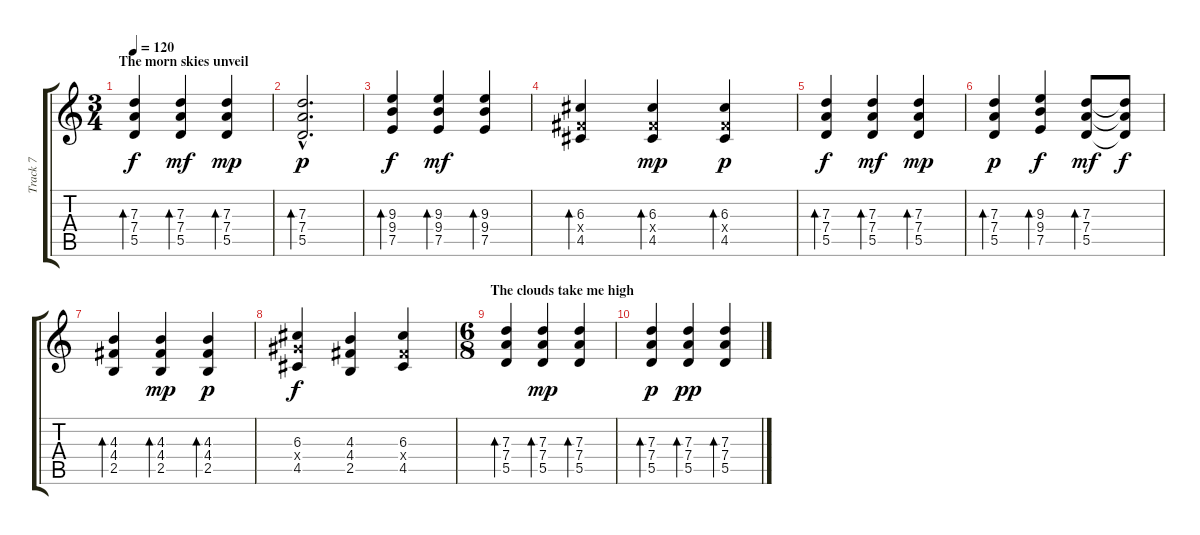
\track ("Track 7" "Track 7") {instrument acousticguitarsteel}
\staff {score tabs}
\tuning (E4 B3 G3 D3 A2 E2) {hide}
\ts (3 4)
\section ("" "The morn skies unveil")
\tempo 120
\clef g2
\ks c
(7.3 7.4 5.5).4{bd 480 dy f} (7.3 7.4 5.5).4{bd 480 dy mf} (7.3 7.4 5.5).4{bd 480 dy mp} |
(7.3{hac} 7.4{hac} 5.5{hac}).2{d bd 480 dy p} |
(9.3 9.4 7.5).4{bd 480 dy f} (9.3 9.4 7.5).4{bd 480 dy mf} (9.3 9.4 7.5).4{bd 480} |
(6.3 4.4{x} 4.5).4{bd 480} (6.3 4.4{x} 4.5).4{bd 480 dy mp} (6.3 4.4{x} 4.5).4{bd 480 dy p} |
(7.3 7.4 5.5).4{bd 480 dy f} (7.3 7.4 5.5).4{bd 480 dy mf} (7.3 7.4 5.5).4{bd 480 dy mp} |
(7.3 7.4 5.5).4{bd 480 dy p} (9.3 9.4 7.5).4{bd 480 dy f} (7.3 7.4 5.5).8{bd 480 dy mf} (7.3{t} 7.4{t} 5.5{t}).8{dy f} |
(4.3 4.4 2.5).4{bd 480} (4.3 4.4 2.5).4{bd 60 dy mp} (4.3 4.4 2.5).4{bd 60 dy p} |
(6.3 6.4{x} 4.5).4{dy f} (4.3 4.4 2.5).4 (6.3 4.4{x} 4.5).4 |
\ts (6 8)
\section ("" "The clouds take me high")
(7.3 7.4 5.5).4{bd 480} (7.3 7.4 5.5).4{bd 480 dy mp} (7.3 7.4 5.5).4{bd 480} |
(7.3 7.4 5.5).4{bd 480 dy p} (7.3 7.4 5.5).4{bd 480 dy pp} (7.3 7.4 5.5).4{bd 480}
